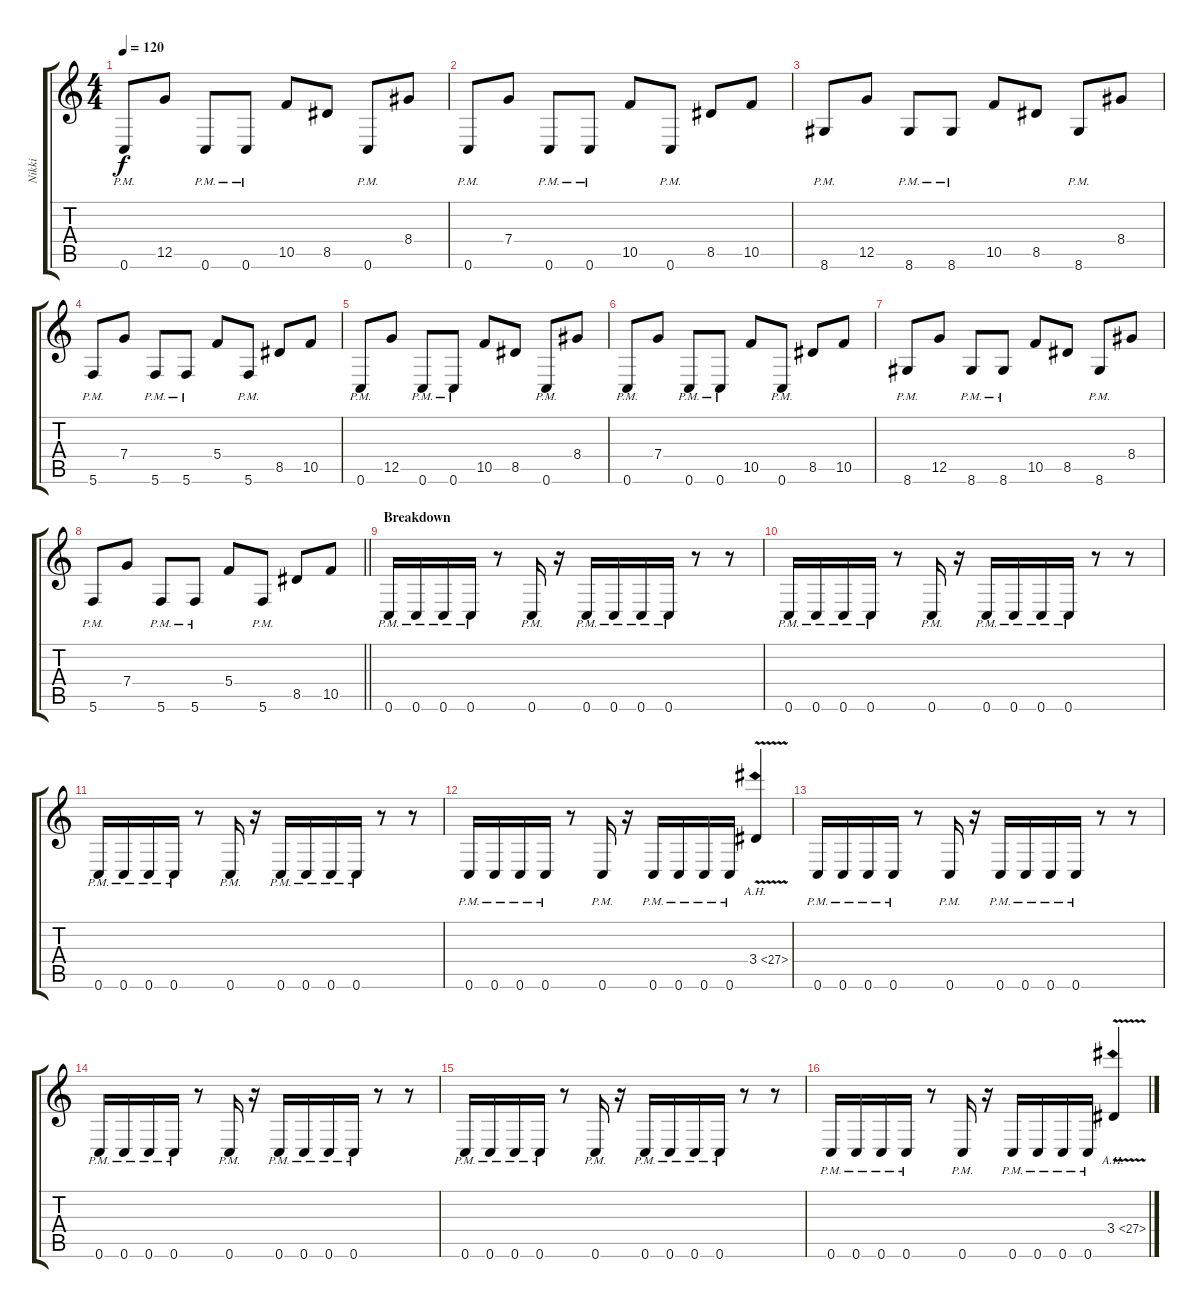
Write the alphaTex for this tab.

\track ("Nikki" "Nikki") {instrument distortionguitar}
\staff {score tabs}
\tuning (D4 A3 F3 C3 G2 C2) {hide}
\ts (4 4)
\section ("" "")
\tempo 120
\clef g2
\ks c
0.6{pm}.8{dy f} 12.5.8 0.6{pm}.8 0.6{pm}.8 10.5.8 8.5.8 0.6{pm}.8 8.4.8 |
0.6{pm}.8 7.4.8 0.6{pm}.8 0.6{pm}.8 10.5.8 0.6{pm}.8 8.5.8 10.5.8 |
8.6{pm}.8 12.5.8 8.6{pm}.8 8.6{pm}.8 10.5.8 8.5.8 8.6{pm}.8 8.4.8 |
5.6{pm}.8 7.4.8 5.6{pm}.8 5.6{pm}.8 5.4.8 5.6{pm}.8 8.5.8 10.5.8 |
0.6{pm}.8 12.5.8 0.6{pm}.8 0.6{pm}.8 10.5.8 8.5.8 0.6{pm}.8 8.4.8 |
0.6{pm}.8 7.4.8 0.6{pm}.8 0.6{pm}.8 10.5.8 0.6{pm}.8 8.5.8 10.5.8 |
8.6{pm}.8 12.5.8 8.6{pm}.8 8.6{pm}.8 10.5.8 8.5.8 8.6{pm}.8 8.4.8 |
\barLineRight lightlight
5.6{pm}.8 7.4.8 5.6{pm}.8 5.6{pm}.8 5.4.8 5.6{pm}.8 8.5.8 10.5.8 |
\section ("" "Breakdown")
0.6{pm}.16 0.6{pm}.16 0.6{pm}.16 0.6{pm}.16 r.8 0.6{pm}.16 r.16 0.6{pm}.16 0.6{pm}.16 0.6{pm}.16 0.6{pm}.16 r.8 r.8 |
0.6{pm}.16 0.6{pm}.16 0.6{pm}.16 0.6{pm}.16 r.8 0.6{pm}.16 r.16 0.6{pm}.16 0.6{pm}.16 0.6{pm}.16 0.6{pm}.16 r.8 r.8 |
0.6{pm}.16 0.6{pm}.16 0.6{pm}.16 0.6{pm}.16 r.8 0.6{pm}.16 r.16 0.6{pm}.16 0.6{pm}.16 0.6{pm}.16 0.6{pm}.16 r.8 r.8 |
0.6{pm}.16 0.6{pm}.16 0.6{pm}.16 0.6{pm}.16 r.8 0.6{pm}.16 r.16 0.6{pm}.16 0.6{pm}.16 0.6{pm}.16 0.6{pm}.16 3.4{ah 24 v}.4 |
0.6{pm}.16 0.6{pm}.16 0.6{pm}.16 0.6{pm}.16 r.8 0.6{pm}.16 r.16 0.6{pm}.16 0.6{pm}.16 0.6{pm}.16 0.6{pm}.16 r.8 r.8 |
0.6{pm}.16 0.6{pm}.16 0.6{pm}.16 0.6{pm}.16 r.8 0.6{pm}.16 r.16 0.6{pm}.16 0.6{pm}.16 0.6{pm}.16 0.6{pm}.16 r.8 r.8 |
0.6{pm}.16 0.6{pm}.16 0.6{pm}.16 0.6{pm}.16 r.8 0.6{pm}.16 r.16 0.6{pm}.16 0.6{pm}.16 0.6{pm}.16 0.6{pm}.16 r.8 r.8 |
0.6{pm}.16 0.6{pm}.16 0.6{pm}.16 0.6{pm}.16 r.8 0.6{pm}.16 r.16 0.6{pm}.16 0.6{pm}.16 0.6{pm}.16 0.6{pm}.16 3.4{ah 24 v}.4
